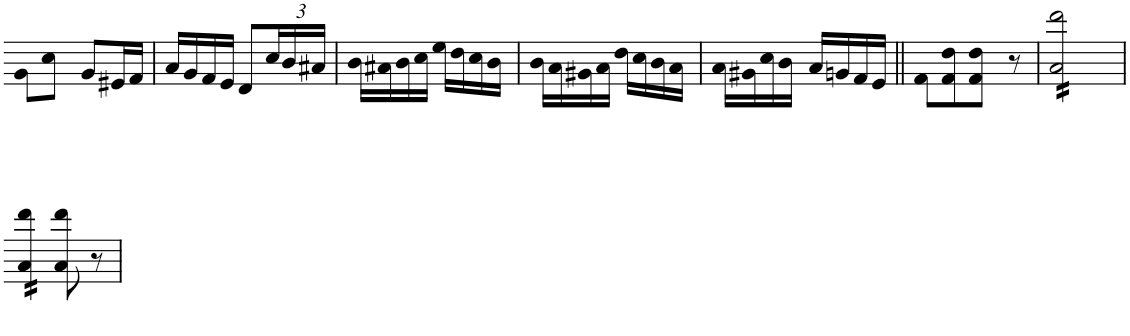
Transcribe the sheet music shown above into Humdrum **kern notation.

**kern
*part1
*staff1
*I"Piano
*I'Pno.
*clefG2
*k[f#c#]
*M2/4
=1
8g\L
8cc#\J
8g/L
16e#X/L
16f#/JJ
=2
16a/LL
16g/
16f#/
16e/JJ
8d/L
*Xbrackettup
24cc#/L
24b/
24a#X/JJ
=3
16b\LL
16a#X\
16b\
16cc#\JJ
16ee\LL
16dd\
16cc#\
16b\JJ
=4
16b\LL
16a\
16g#X\
16a\JJ
16dd\LL
16cc#\
16b\
16a\JJ
=5
16a\LL
16g#X\
16cc#\
16b\JJ
16a/LL
16gn/
16f#/
16e/JJ
=6||
8f#\L
8f#\ 8dd\
8f#\ 8dd\J
8r
=7
*tremolo
16a\ 16ddd\LL
16a\ 16ddd\
16a\ 16ddd\
16a\ 16ddd\
16a\ 16ddd\
16a\ 16ddd\
16a\ 16ddd\
16a\ 16ddd\JJ
!!LO:LB:g=z
=8
*k[f#c#]
16a\ 16ddd\LL
16a\ 16ddd\
16a\ 16ddd\
16a\ 16ddd\JJ
*Xtremolo
8a\ 8ddd\
8r
=
*-
